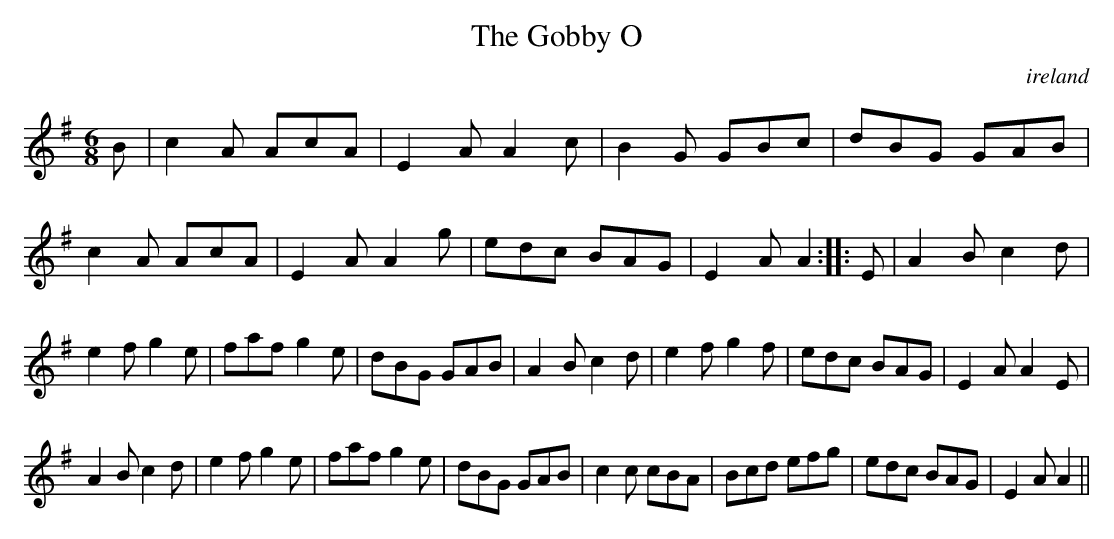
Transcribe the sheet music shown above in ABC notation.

X:1
T:Gobby O, The
O:ireland
M:6/8
K:ADor
B|\
c2A AcA|E2A A2c|B2G GBc|dBG GAB|\
c2A AcA|E2A A2g|edc BAG|E2A A2::\
E|\
A2B c2d|e2f g2e|faf g2e|dBG GAB|\
A2B c2d|e2f g2f|edc BAG|E2A A2E|
A2B c2d|e2f g2e|faf g2e|dBG GAB|\
c2c cBA|Bcd efg|edc BAG|E2A A2||
